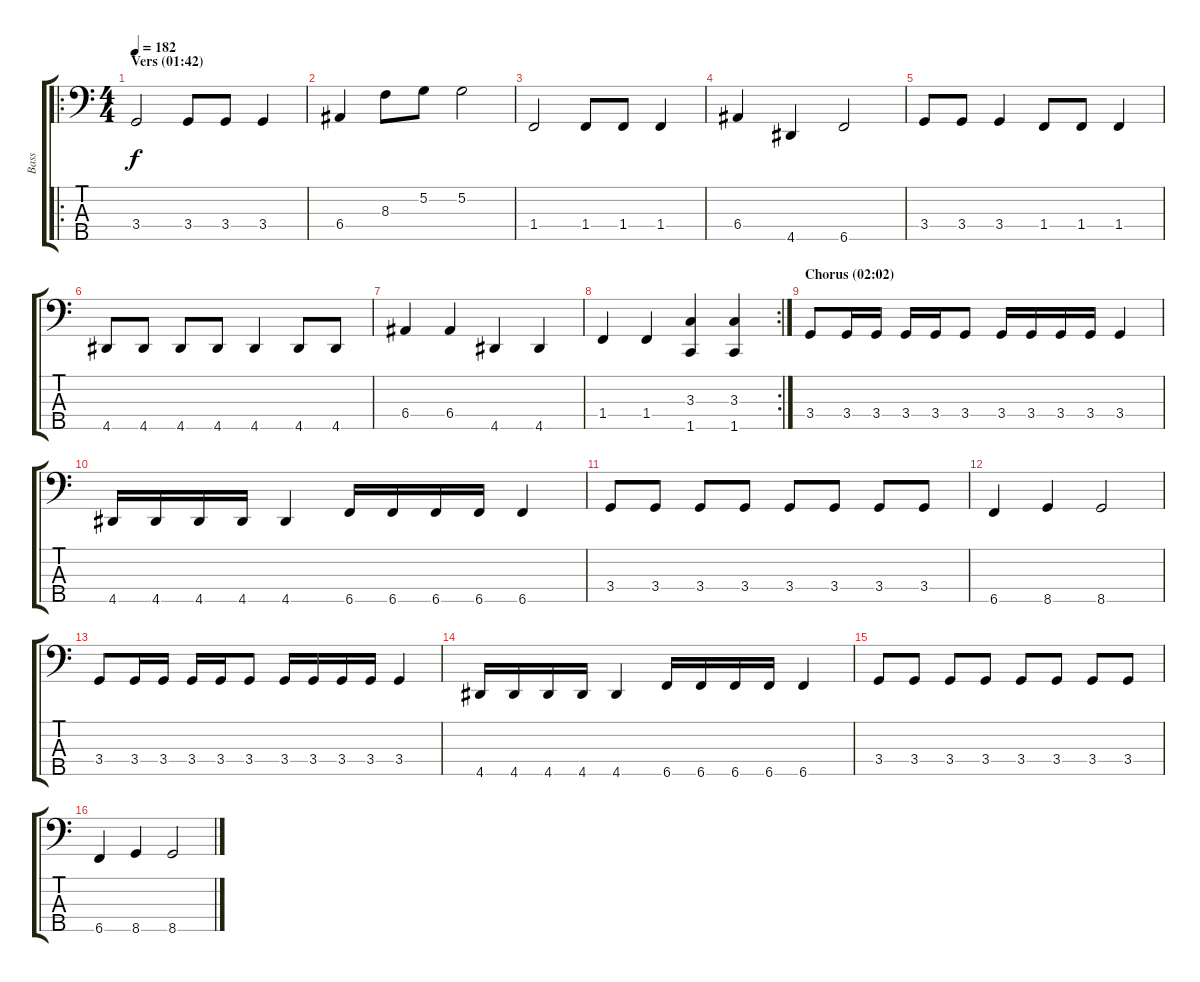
\track ("Bass" "Bass") {instrument electricbassfinger}
\staff {score tabs}
\tuning (G2 D2 A1 E1 B0) {hide}
\ro
\ts (4 4)
\section ("" "Vers (01:42)")
\tempo 182
\clef f4
\ks c
3.4.2{dy f} 3.4.8 3.4.8 3.4.4 |
6.4.4 8.3.8 5.2.8 5.2.2 |
1.4.2 1.4.8 1.4.8 1.4.4 |
6.4.4 4.5.4 6.5.2 |
3.4.8 3.4.8 3.4.4 1.4.8 1.4.8 1.4.4 |
4.5.8 4.5.8 4.5.8 4.5.8 4.5.4 4.5.8 4.5.8 |
6.4.4 6.4.4 4.5.4 4.5.4 |
\rc 2
1.4.4 1.4.4 (3.3 1.5).4 (3.3 1.5).4 |
\section ("" "Chorus (02:02)")
3.4.8 3.4.16 3.4.16 3.4.16 3.4.16 3.4.8 3.4.16 3.4.16 3.4.16 3.4.16 3.4.4 |
4.5.16 4.5.16 4.5.16 4.5.16 4.5.4 6.5.16 6.5.16 6.5.16 6.5.16 6.5.4 |
3.4.8 3.4.8 3.4.8 3.4.8 3.4.8 3.4.8 3.4.8 3.4.8 |
6.5.4 8.5.4 8.5.2 |
3.4.8 3.4.16 3.4.16 3.4.16 3.4.16 3.4.8 3.4.16 3.4.16 3.4.16 3.4.16 3.4.4 |
4.5.16 4.5.16 4.5.16 4.5.16 4.5.4 6.5.16 6.5.16 6.5.16 6.5.16 6.5.4 |
3.4.8 3.4.8 3.4.8 3.4.8 3.4.8 3.4.8 3.4.8 3.4.8 |
6.5.4 8.5.4 8.5.2
